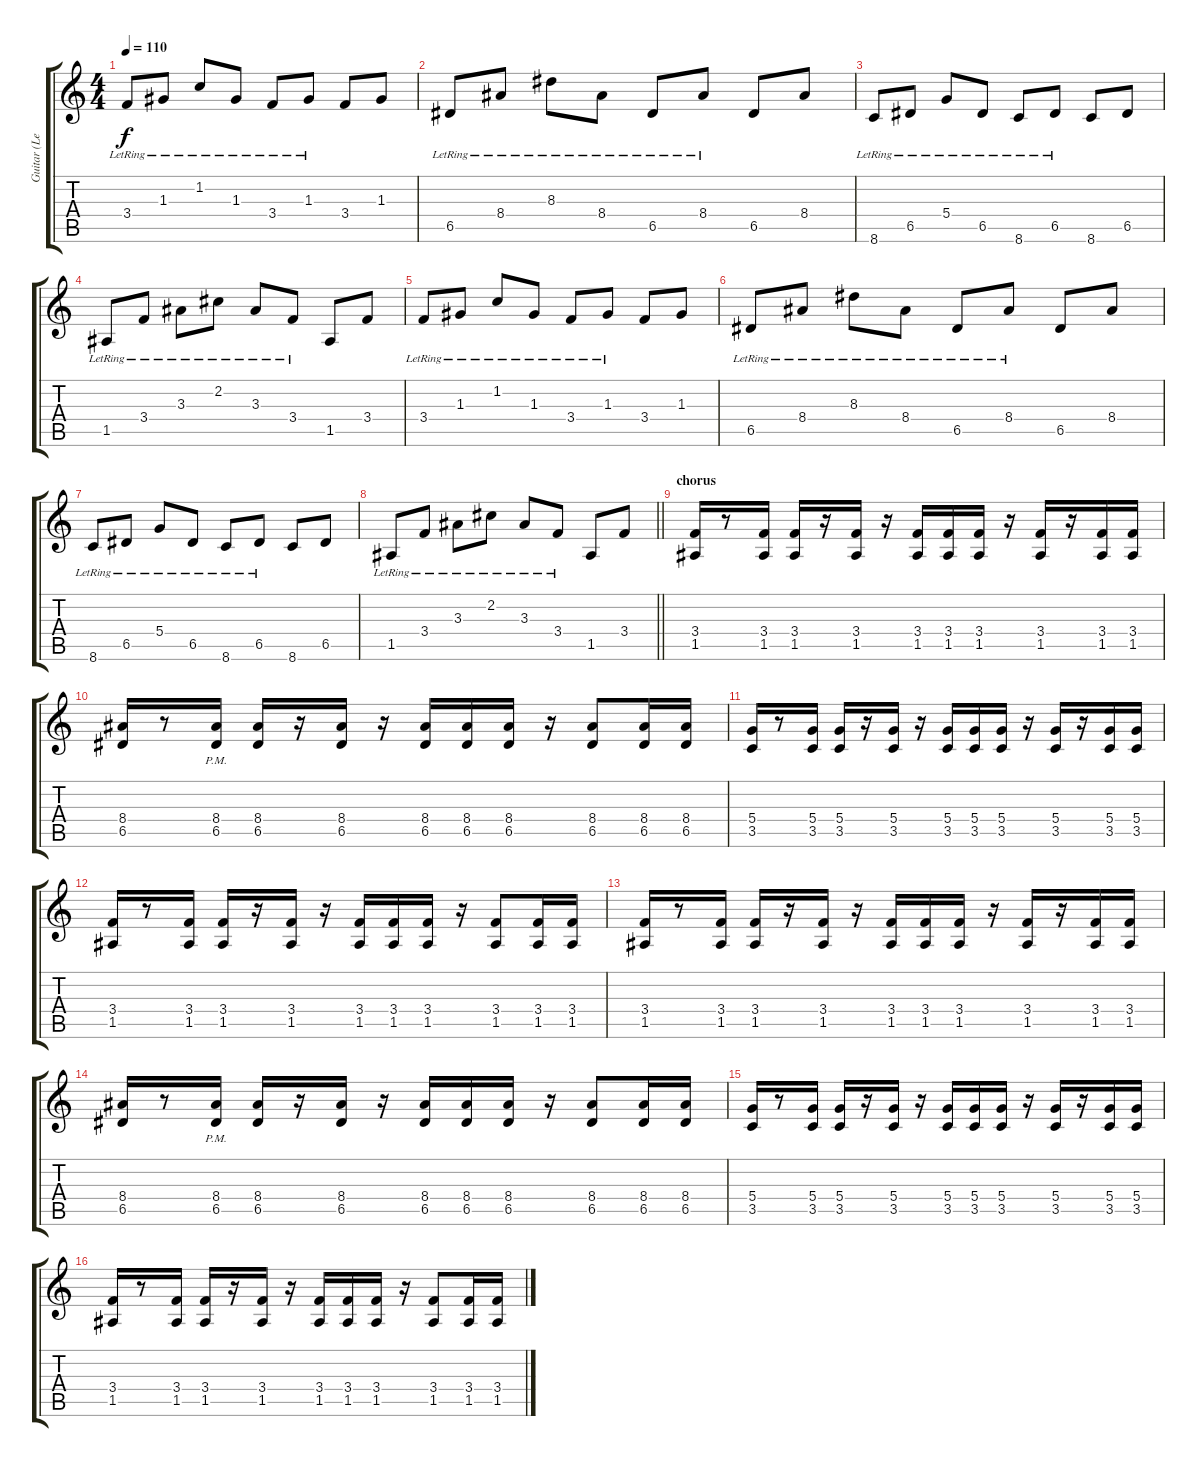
\track ("Guitar (Lead)" "Guitar (Le") {instrument distortionguitar}
\staff {score tabs}
\tuning (E4 B3 G3 D3 A2 E2) {hide}
\ts (4 4)
\tempo 110
\clef g2
\ks c
3.4{lr}.8{dy f} 1.3{lr}.8 1.2{lr}.8 1.3{lr}.8 3.4{lr}.8 1.3{lr}.8 3.4.8 1.3.8 |
6.5{lr}.8 8.4{lr}.8 8.3{lr}.8 8.4{lr}.8 6.5{lr}.8 8.4{lr}.8 6.5.8 8.4.8 |
8.6{lr}.8 6.5{lr}.8 5.4{lr}.8 6.5{lr}.8 8.6{lr}.8 6.5{lr}.8 8.6.8 6.5.8 |
1.5{lr}.8 3.4{lr}.8 3.3{lr}.8 2.2{lr}.8 3.3{lr}.8 3.4{lr}.8 1.5.8 3.4.8 |
3.4{lr}.8 1.3{lr}.8 1.2{lr}.8 1.3{lr}.8 3.4{lr}.8 1.3{lr}.8 3.4.8 1.3.8 |
6.5{lr}.8 8.4{lr}.8 8.3{lr}.8 8.4{lr}.8 6.5{lr}.8 8.4{lr}.8 6.5.8 8.4.8 |
8.6{lr}.8 6.5{lr}.8 5.4{lr}.8 6.5{lr}.8 8.6{lr}.8 6.5{lr}.8 8.6.8 6.5.8 |
\barLineRight lightlight
1.5{lr}.8 3.4{lr}.8 3.3{lr}.8 2.2{lr}.8 3.3{lr}.8 3.4{lr}.8 1.5.8 3.4.8 |
\section ("" "chorus")
(3.4 1.5).16 r.8 (3.4 1.5).16 (3.4 1.5).16 r.16 (3.4 1.5).16 r.16 (3.4 1.5).16 (3.4 1.5).16 (3.4 1.5).16 r.16 (3.4 1.5).16 r.16 (3.4 1.5).16 (3.4 1.5).16 |
(8.4 6.5).16 r.8 (8.4{pm} 6.5{pm}).16 (8.4 6.5).16 r.16 (8.4 6.5).16 r.16 (8.4 6.5).16 (8.4 6.5).16 (8.4 6.5).16 r.16 (8.4 6.5).8 (8.4 6.5).16 (8.4 6.5).16 |
(5.4 3.5).16 r.8 (5.4 3.5).16 (5.4 3.5).16 r.16 (5.4 3.5).16 r.16 (5.4 3.5).16 (5.4 3.5).16 (5.4 3.5).16 r.16 (5.4 3.5).16 r.16 (5.4 3.5).16 (5.4 3.5).16 |
(3.4 1.5).16 r.8 (3.4 1.5).16 (3.4 1.5).16 r.16 (3.4 1.5).16 r.16 (3.4 1.5).16 (3.4 1.5).16 (3.4 1.5).16 r.16 (3.4 1.5).8 (3.4 1.5).16 (3.4 1.5).16 |
(3.4 1.5).16 r.8 (3.4 1.5).16 (3.4 1.5).16 r.16 (3.4 1.5).16 r.16 (3.4 1.5).16 (3.4 1.5).16 (3.4 1.5).16 r.16 (3.4 1.5).16 r.16 (3.4 1.5).16 (3.4 1.5).16 |
(8.4 6.5).16 r.8 (8.4{pm} 6.5{pm}).16 (8.4 6.5).16 r.16 (8.4 6.5).16 r.16 (8.4 6.5).16 (8.4 6.5).16 (8.4 6.5).16 r.16 (8.4 6.5).8 (8.4 6.5).16 (8.4 6.5).16 |
(5.4 3.5).16 r.8 (5.4 3.5).16 (5.4 3.5).16 r.16 (5.4 3.5).16 r.16 (5.4 3.5).16 (5.4 3.5).16 (5.4 3.5).16 r.16 (5.4 3.5).16 r.16 (5.4 3.5).16 (5.4 3.5).16 |
(3.4 1.5).16 r.8 (3.4 1.5).16 (3.4 1.5).16 r.16 (3.4 1.5).16 r.16 (3.4 1.5).16 (3.4 1.5).16 (3.4 1.5).16 r.16 (3.4 1.5).8 (3.4 1.5).16 (3.4 1.5).16
